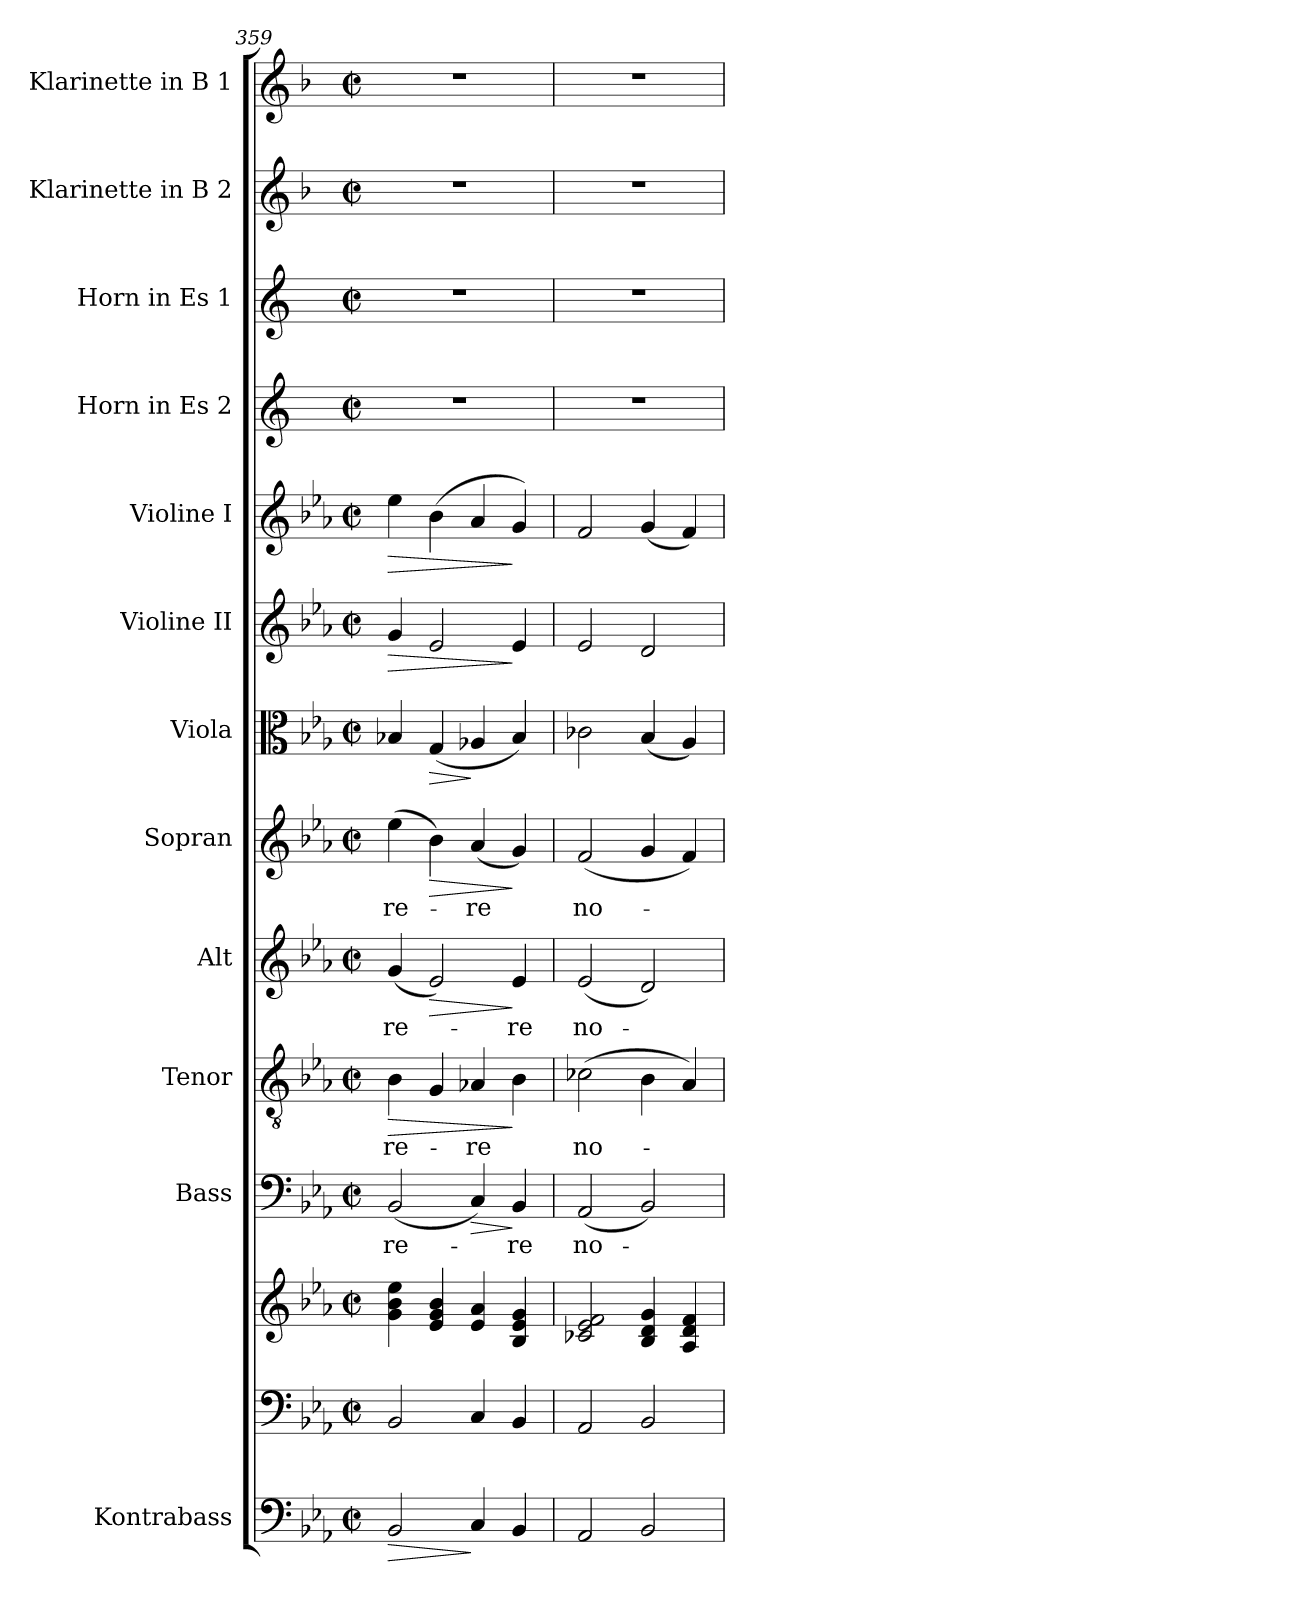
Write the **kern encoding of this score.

**kern	**dynam	**kern	**kern	**kern	**text	**dynam	**kern	**text	**dynam	**kern	**text	**dynam	**kern	**text	**dynam	**kern	**dynam	**kern	**dynam	**kern	**dynam	**kern	**kern	**kern	**kern
*part13	*part13	*part12	*part12	*part11	*part11	*part11	*part10	*part10	*part10	*part9	*part9	*part9	*part8	*part8	*part8	*part7	*part7	*part6	*part6	*part5	*part5	*part4	*part3	*part2	*part1
*staff14	*staff14	*staff13	*staff12	*staff11	*staff11	*staff11	*staff10	*staff10	*staff10	*staff9	*staff9	*staff9	*staff8	*staff8	*staff8	*staff7	*staff7	*staff6	*staff6	*staff5	*staff5	*staff4	*staff3	*staff2	*staff1
*I"Kontrabass	*	*	*	*I"Bass	*	*	*I"Tenor	*	*	*I"Alt	*	*	*I"Sopran	*	*	*I"Viola	*	*I"Violine II	*	*I"Violine I	*	*I"Horn in Es 2	*I"Horn in Es 1	*I"Klarinette in B 2	*I"Klarinette in B 1
*I'Kb.	*	*	*	*I'B	*	*	*I'T	*	*	*I'A	*	*	*I'S	*	*	*I'Vla.	*	*I'Vl. II	*	*I'Vl. I	*	*I'Hrn. 2	*I'Hrn. 1	*	*
!!LO:PB:g=z
*clefF4	*	*clefF4	*clefG2	*clefF4	*	*	*clefGv2	*	*	*clefG2	*	*	*clefG2	*	*	*clefC3	*	*clefG2	*	*clefG2	*	*clefG2	*clefG2	*clefG2	*clefG2
*ITrd7c12	*	*	*	*	*	*	*	*	*	*	*	*	*	*	*	*	*	*	*	*	*	*ITrd5c9	*ITrd5c9	*ITrd1c2	*ITrd1c2
*k[b-e-a-]	*	*k[b-e-a-]	*k[b-e-a-]	*k[b-e-a-]	*	*	*k[b-e-a-]	*	*	*k[b-e-a-]	*	*	*k[b-e-a-]	*	*	*k[b-e-a-]	*	*k[b-e-a-]	*	*k[b-e-a-]	*	*k[b-e-a-]	*k[b-e-a-]	*k[b-e-a-]	*k[b-e-a-]
*E-:	*	*E-:	*E-:	*E-:	*	*	*E-:	*	*	*E-:	*	*	*E-:	*	*	*E-:	*	*E-:	*	*E-:	*	*E-:	*E-:	*E-:	*E-:
*M2/2	*	*M2/2	*M2/2	*M2/2	*	*	*M2/2	*	*	*M2/2	*	*	*M2/2	*	*	*M2/2	*	*M2/2	*	*M2/2	*	*M2/2	*M2/2	*M2/2	*M2/2
*met(c|)	*	*met(c|)	*met(c|)	*met(c|)	*	*	*met(c|)	*	*	*met(c|)	*	*	*met(c|)	*	*	*met(c|)	*	*met(c|)	*	*met(c|)	*	*met(c|)	*met(c|)	*met(c|)	*met(c|)
=359	=359	=359	=359	=359	=359	=359	=359	=359	=359	=359	=359	=359	=359	=359	=359	=359	=359	=359	=359	=359	=359	=359	=359	=359	=359
!	!LO:HP:b	!	!	!	!LO:LY:b	!	!	!LO:LY:b	!LO:HP:b	!	!LO:LY:b	!	!	!LO:LY:b	!	!	!	!	!LO:HP:b	!	!LO:HP:b	!	!	!	!
2BBB-/	>	2BB-/	4g\ 4b-\ 4ee-\	(<2BB-/	-re-	.	4B-\	-re-	>	(<4g/	-re-	.	(>4ee-\	-re-	.	4B-X/	.	4g/	>	4ee-\	>	1r	1r	1r	1r
!	!	!	!	!	!	!	!	!	!	!	!	!LO:HP:b	!	!	!LO:HP:b	!	!LO:HP:b	!	!	!	!	!	!	!	!
.	.	.	4e-/ 4g/ 4b-/	.	.	.	4G/	.	.	2e-/)	.	>	4b-\)	.	>	(4G/	>	2e-/	.	(>4b-\	.	.	.	.	.
!	!	!	!	!	!	!LO:HP:b	!	!LO:LY:b	!	!	!	!	!	!LO:LY:b	!	!	!	!	!	!	!	!	!	!	!
4CC/	]	4C/	4e-/ 4a-/	4C/)	.	>	4A-X/	-re	.	.	.	.	(<4a-/	-re	.	4A-X/	]	.	.	4a-/	.	.	.	.	.
!	!	!	!	!	!LO:LY:b	!	!	!	!	!	!LO:LY:b	!	!	!	!	!	!	!	!	!	!	!	!	!	!
4BBB-/	.	4BB-/	4B-/ 4e-/ 4g/	4BB-/	-re	]	4B-\	.	]	4e-/	-re	]	4g/)	.	]	4B-/)	.	4e-/	]	4g/)	]	.	.	.	.
=360	=360	=360	=360	=360	=360	=360	=360	=360	=360	=360	=360	=360	=360	=360	=360	=360	=360	=360	=360	=360	=360	=360	=360	=360	=360
!	!	!	!	!	!LO:LY:b	!	!	!LO:LY:b	!	!	!LO:LY:b	!	!	!LO:LY:b	!	!	!	!	!	!	!	!	!	!	!
2AAA-/	.	2AA-/	2c-X/ 2e-/ 2f/	(<2AA-/	no-	.	(>2c-X\	no-	.	(<2e-/	no-	.	(<2f/	no-	.	2c-X\	.	2e-/	.	2f/	.	1r	1r	1r	1r
2BBB-/	.	2BB-/	4B-/ 4d/ 4g/	2BB-/)	.	.	4B-\	.	.	2d/)	.	.	4g/	.	.	(<4B-/	.	2d/	.	(<4g/	.	.	.	.	.
.	.	.	4A-/ 4d/ 4f/	.	.	.	4A-/)	.	.	.	.	.	4f/)	.	.	4A-/)	.	.	.	4f/)	.	.	.	.	.
=	=	=	=	=	=	=	=	=	=	=	=	=	=	=	=	=	=	=	=	=	=	=	=	=	=
*-	*-	*-	*-	*-	*-	*-	*-	*-	*-	*-	*-	*-	*-	*-	*-	*-	*-	*-	*-	*-	*-	*-	*-	*-	*-
